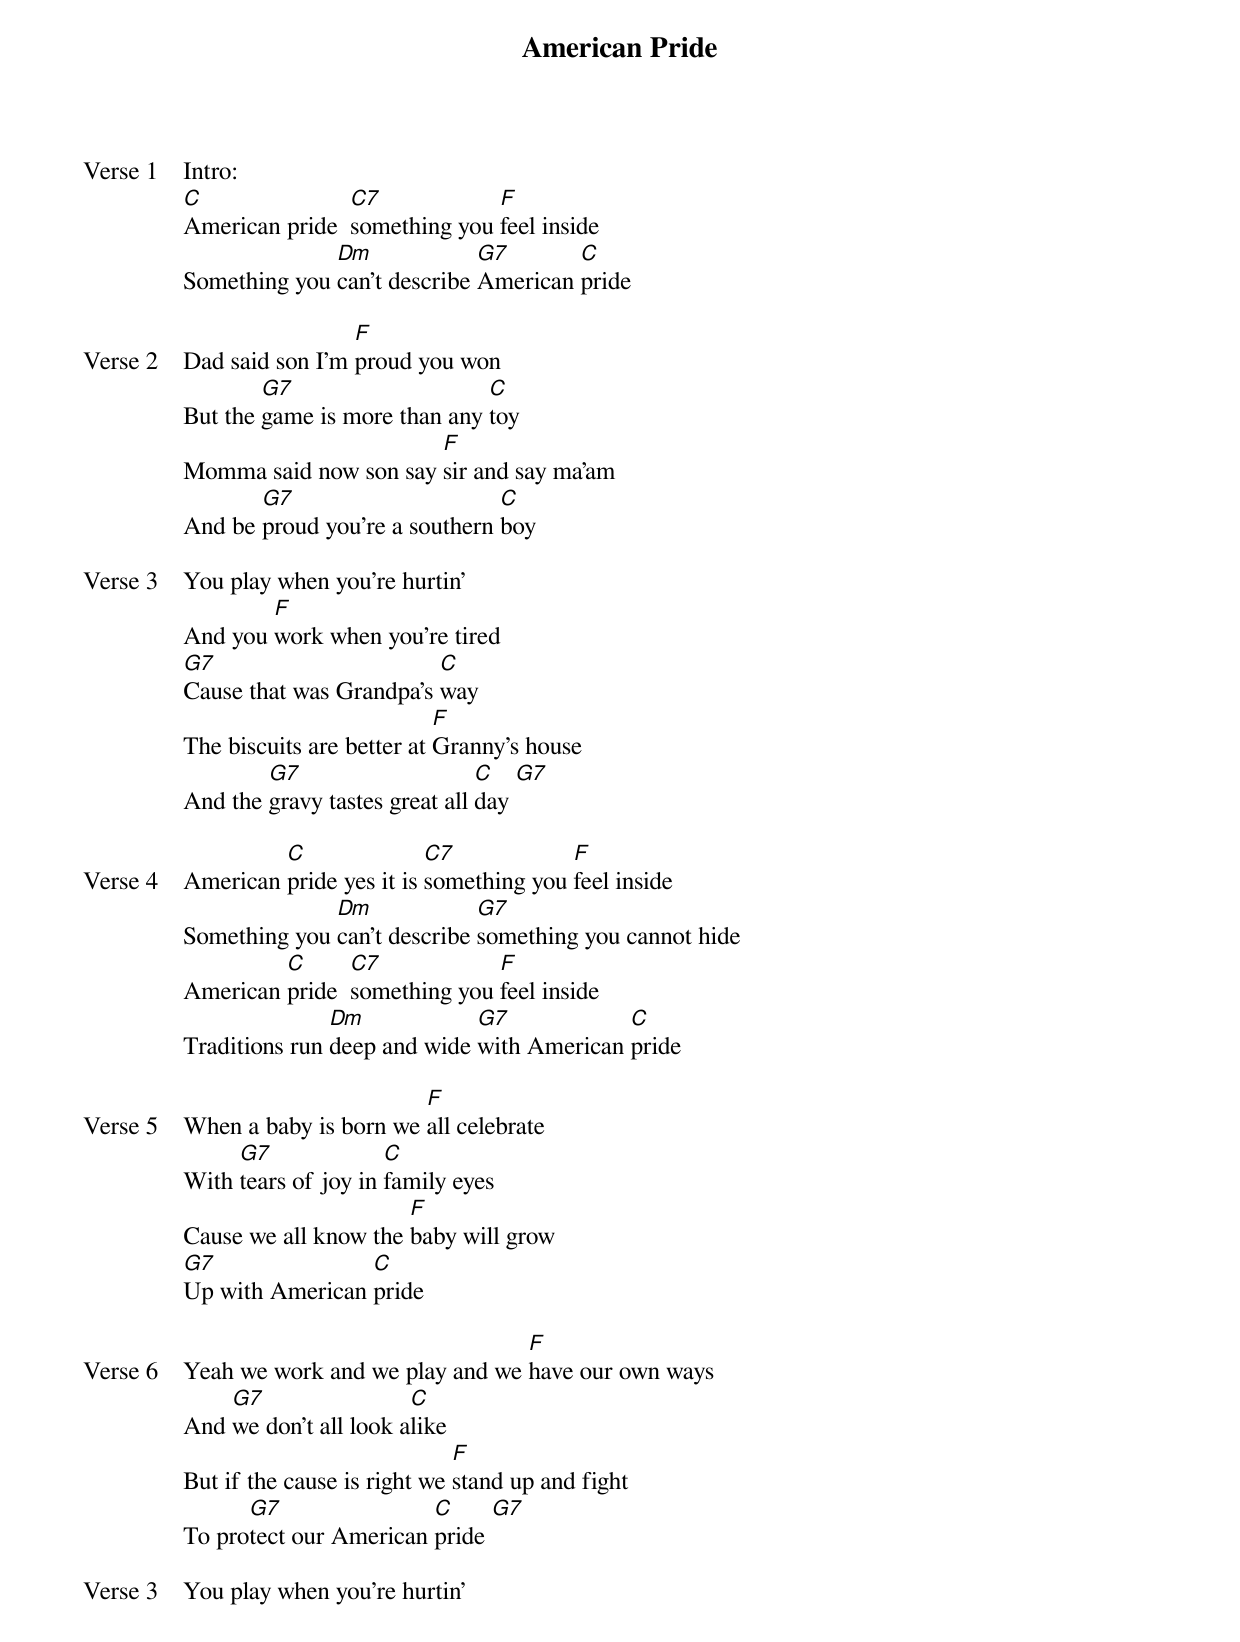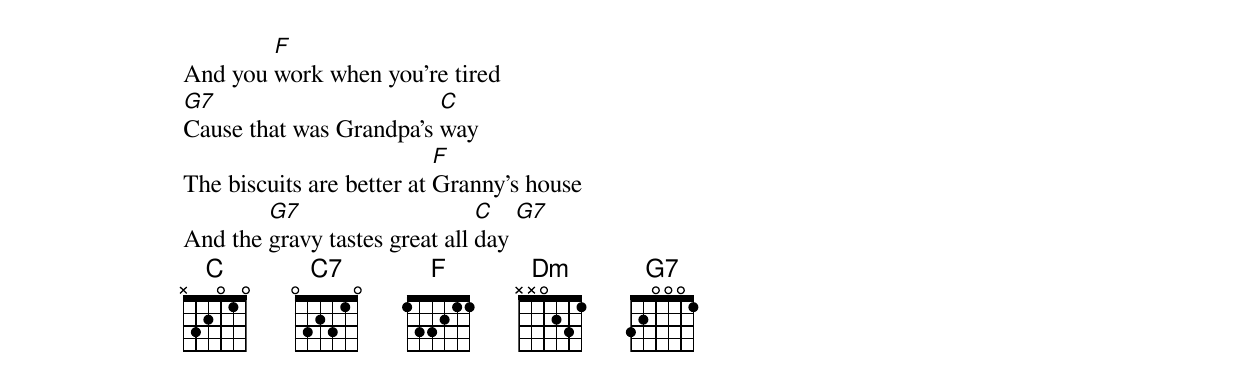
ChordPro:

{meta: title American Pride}
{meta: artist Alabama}
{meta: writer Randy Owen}

{start_of_verse: Verse 1}
Intro:
[C]American pride  [C7]something you [F]feel inside
Something you [Dm]can't describe [G7]American [C]pride
{end_of_verse}

{start_of_verse: Verse 2}
Dad said son I'm [F]proud you won
But the [G7]game is more than any [C]toy
Momma said now son say [F]sir and say ma'am
And be [G7]proud you're a southern [C]boy
{end_of_verse}

{start_of_verse: Verse 3}
You play when you're hurtin'
And you [F]work when you're tired
[G7]Cause that was Grandpa's [C]way
The biscuits are better at [F]Granny's house
And the [G7]gravy tastes great all [C]day [G7]
{end_of_verse}

{start_of_verse: Verse 4}
American [C]pride yes it is [C7]something you [F]feel inside
Something you [Dm]can't describe [G7]something you cannot hide
American [C]pride  [C7]something you [F]feel inside
Traditions run [Dm]deep and wide [G7]with American [C]pride
{end_of_verse}

{start_of_verse: Verse 5}
When a baby is born we [F]all celebrate
With [G7]tears of joy in [C]family eyes
Cause we all know the [F]baby will grow
[G7]Up with American [C]pride
{end_of_verse}

{start_of_verse: Verse 6}
Yeah we work and we play and we [F]have our own ways
And [G7]we don't all look a[C]like
But if the cause is right we [F]stand up and fight
To pro[G7]tect our American [C]pride [G7]
{end_of_verse}

{start_of_verse: Verse 3}
You play when you're hurtin'
And you [F]work when you're tired
[G7]Cause that was Grandpa's [C]way
The biscuits are better at [F]Granny's house
And the [G7]gravy tastes great all [C]day [G7]
{end_of_verse}
